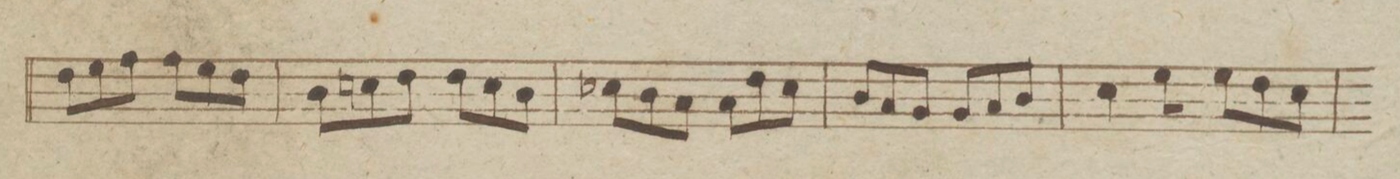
**kern	**dynam
*I"Fagotto Secondo.	*
*clefF4	*
*k[b-e-]	*
*met(c)	*
*M6/8	*
8F\L	.
8G\	.
8A\J	.
8A\L	.
8G\	.
8F\J	.
=46	=46
8D\L	.
8En\	.
8F\J	.
8F\L	.
8E\	.
8D\J	.
=47	=47
8E-X\L	.
8D\	.
8C\J	.
8C\L	.
8F\	.
8E-\J	.
=48	=48
8D/L	.
8C/	.
8BB-/J	.
8BB-/L	.
8C/	.
8D/J	.
=49	=49
4E-\	.
8G\	.
8G\L	.
8F\	.
8E-\J	.
=50	=50
*-	*-
